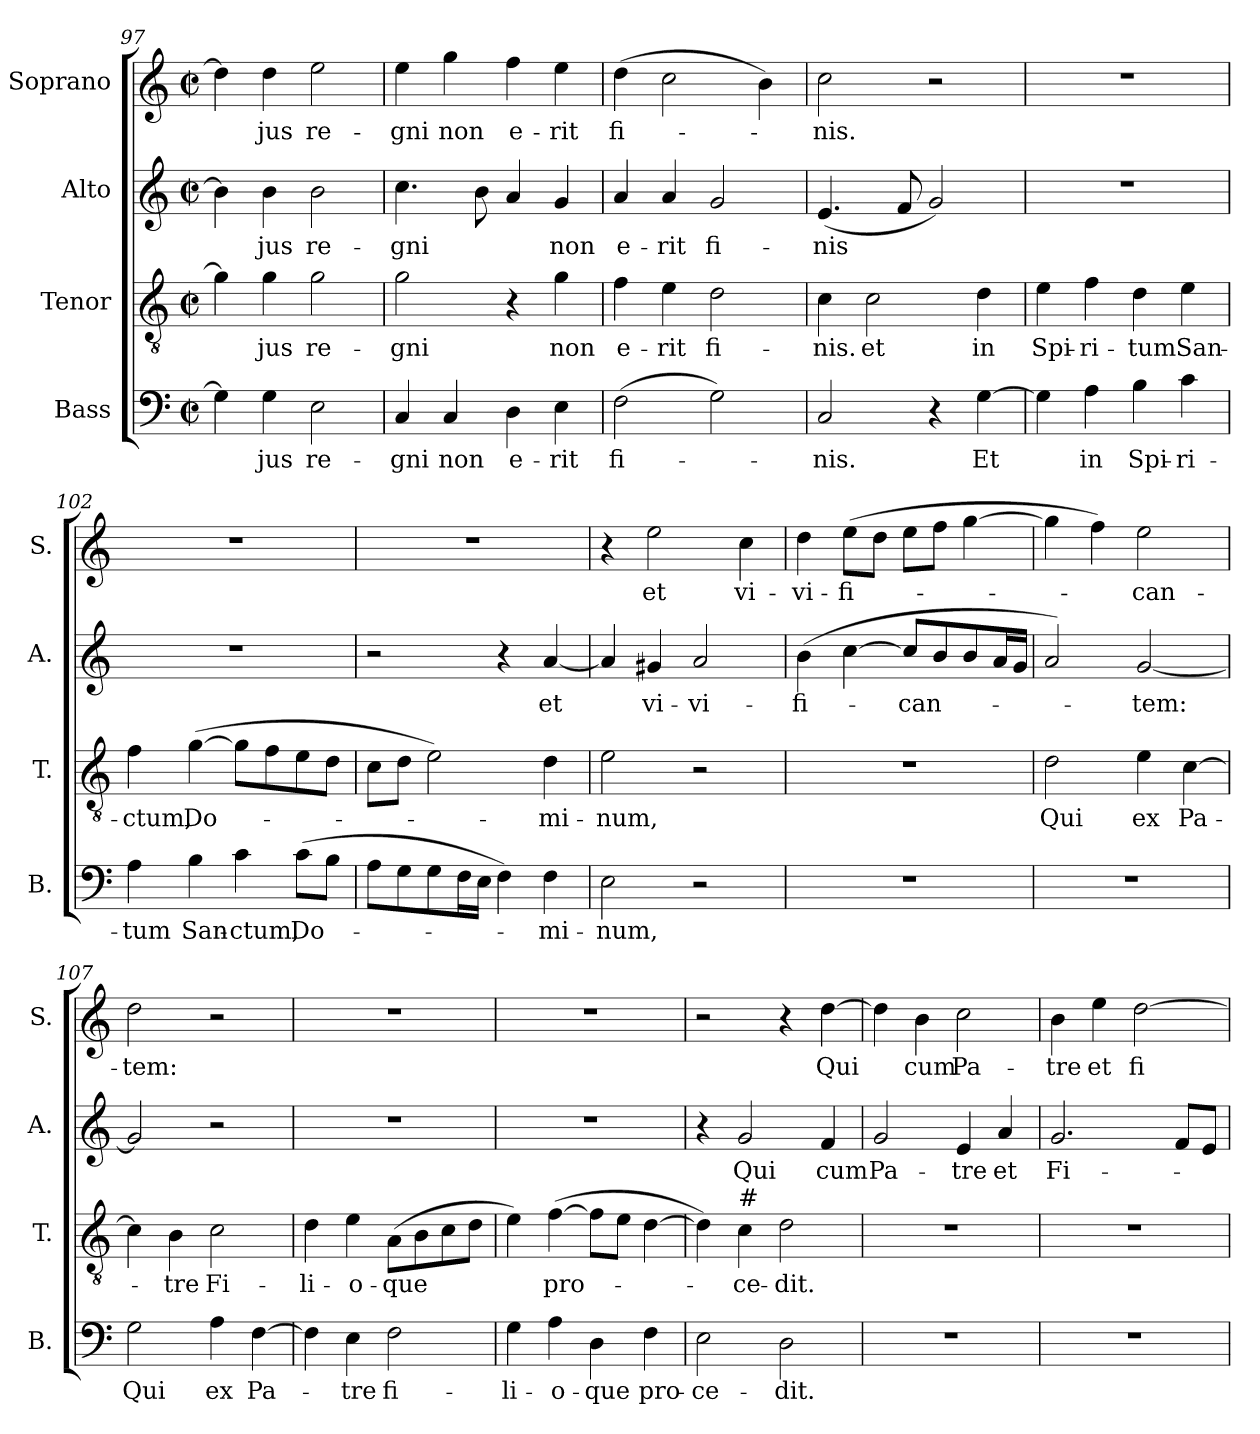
**kern	**text	**kern	**text	**kern	**text	**kern	**text
*part4	*part4	*part3	*part3	*part2	*part2	*part1	*part1
*staff4	*staff4	*staff3	*staff3	*staff2	*staff2	*staff1	*staff1
*I"Bass	*	*I"Tenor	*	*I"Alto	*	*I"Soprano	*
*I'B.	*	*I'T.	*	*I'A.	*	*I'S.	*
*clefF4	*	*clefGv2	*	*clefG2	*	*clefG2	*
*	*	*ITrd7c12	*	*	*	*	*
*k[]	*	*k[]	*	*k[]	*	*k[]	*
*C:	*	*C:	*	*C:	*	*C:	*
*M2/2	*	*M2/2	*	*M2/2	*	*M2/2	*
*met(c|)	*	*met(c|)	*	*met(c|)	*	*met(c|)	*
=97	=97	=97	=97	=97	=97	=97	=97
4G\]	.	4G\]	.	4b\]	.	4dd\]	.
!	!LO:LY:b	!	!LO:LY:b	!	!LO:LY:b	!	!LO:LY:b
4G\	-jus	4G\	-jus	4b\	-jus	4dd\	-jus
!	!LO:LY:b	!	!LO:LY:b	!	!LO:LY:b	!	!LO:LY:b
2E\	re-	2G\	re-	2b\	re-	2ee\	re-
=98	=98	=98	=98	=98	=98	=98	=98
!	!LO:LY:b	!	!LO:LY:b	!	!LO:LY:b	!	!LO:LY:b
4C/	-gni	2G\	-gni	4.cc\	-gni	4ee\	-gni
!	!LO:LY:b	!	!	!	!	!	!LO:LY:b
4C/	non	.	.	.	.	4gg\	non
.	.	.	.	8b\	.	.	.
!	!LO:LY:b	!	!	!	!	!	!LO:LY:b
4D\	e-	4r	.	4a/	.	4ff\	e-
!	!LO:LY:b	!	!LO:LY:b	!	!LO:LY:b	!	!LO:LY:b
4E\	-rit	4G\	non	4g/	non	4ee\	-rit
=99	=99	=99	=99	=99	=99	=99	=99
!	!LO:LY:b	!	!LO:LY:b	!	!LO:LY:b	!	!LO:LY:b
(>2F\	fi-	4F\	e-	4a/	e-	(>4dd\	fi-
!	!	!	!LO:LY:b	!	!LO:LY:b	!	!
.	.	4E\	-rit	4a/	-rit	2cc\	.
!	!	!	!LO:LY:b	!	!LO:LY:b	!	!
2G\)	.	2D\	fi-	2g/	fi-	.	.
.	.	.	.	.	.	4b\)	.
!!LO:LB:g=z
=100	=100	=100	=100	=100	=100	=100	=100
!	!LO:LY:b	!	!LO:LY:b	!	!LO:LY:b	!	!LO:LY:b
2C/	-nis.	4C\	-nis.	(<4.e/	-nis	2cc\	-nis.
!	!	!	!LO:LY:b	!	!	!	!
.	.	2C\	et	.	.	.	.
.	.	.	.	8f/	.	.	.
4r	.	.	.	2g/)	.	2r	.
!	!LO:LY:b	!	!LO:LY:b	!	!	!	!
[>4G\	Et	4D\	in	.	.	.	.
=101	=101	=101	=101	=101	=101	=101	=101
!	!	!	!LO:LY:b	!	!	!	!
4G\]	.	4E\	Spi-	1r	.	1r	.
!	!LO:LY:b	!	!LO:LY:b	!	!	!	!
4A\	in	4F\	-ri-	.	.	.	.
!	!LO:LY:b	!	!LO:LY:b	!	!	!	!
4B\	Spi-	4D\	-tum	.	.	.	.
!	!LO:LY:b	!	!LO:LY:b	!	!	!	!
4c\	-ri-	4E\	San-	.	.	.	.
=102	=102	=102	=102	=102	=102	=102	=102
!	!LO:LY:b	!	!LO:LY:b	!	!	!	!
4A\	-tum	4F\	-ctum,	1r	.	1r	.
!	!LO:LY:b	!	!LO:LY:b	!	!	!	!
4B\	San-	(>[>4G\	Do-	.	.	.	.
!	!LO:LY:b	!	!	!	!	!	!
4c\	-ctum,	8G\L]	.	.	.	.	.
.	.	8F\	.	.	.	.	.
!	!LO:LY:b	!	!	!	!	!	!
(>8c\L	Do-	8E\	.	.	.	.	.
8B\J	.	8D\J	.	.	.	.	.
=103	=103	=103	=103	=103	=103	=103	=103
8A\L	.	8C\L	.	2r	.	1r	.
8G\	.	8D\J	.	.	.	.	.
8G\	.	2E\)	.	.	.	.	.
16F\L	.	.	.	.	.	.	.
16E\JJ	.	.	.	.	.	.	.
4F\)	.	.	.	4r	.	.	.
!	!LO:LY:b	!	!LO:LY:b	!	!LO:LY:b	!	!
4F\	-mi-	4D\	-mi-	[<4a/	et	.	.
=104	=104	=104	=104	=104	=104	=104	=104
!	!LO:LY:b	!	!LO:LY:b	!	!	!	!
2E\	-num,	2E\	-num,	4a/]	.	4r	.
!	!	!	!	!	!LO:LY:b	!	!LO:LY:b
.	.	.	.	4g#X/	vi-	2ee\	et
!	!	!	!	!	!LO:LY:b	!	!
2r	.	2r	.	2a/	-vi-	.	.
!	!	!	!	!	!	!	!LO:LY:b
.	.	.	.	.	.	4cc\	vi-
=105	=105	=105	=105	=105	=105	=105	=105
!	!	!	!	!	!LO:LY:b	!	!LO:LY:b
1r	.	1r	.	(>4b\	-fi-	4dd\	-vi-
!	!	!	!	!	!	!	!LO:LY:b
.	.	.	.	[>4cc\	.	(>8ee\L	-fi-
.	.	.	.	.	.	8dd\J	.
!	!	!	!	!	!LO:LY:b	!	!
.	.	.	.	8cc/L]	-can-	8ee\L	.
.	.	.	.	8b/	.	8ff\J	.
.	.	.	.	8b/	.	[>4gg\	.
.	.	.	.	16a/L	.	.	.
.	.	.	.	16g/JJ	.	.	.
!!LO:PB:g=z
=106	=106	=106	=106	=106	=106	=106	=106
!	!	!	!LO:LY:b	!	!	!	!
1r	.	2D\	Qui	2a/)	.	4gg\]	.
.	.	.	.	.	.	4ff\)	.
!	!	!	!LO:LY:b	!	!LO:LY:b	!	!LO:LY:b
.	.	4E\	ex	[<2g/	-tem:	2ee\	-can-
!	!	!	!LO:LY:b	!	!	!	!
.	.	[>4C\	Pa-	.	.	.	.
=107	=107	=107	=107	=107	=107	=107	=107
!	!LO:LY:b	!	!	!	!	!	!LO:LY:b
2G\	Qui	4C\]	.	2g/]	.	2dd\	-tem:
!	!	!	!LO:LY:b	!	!	!	!
.	.	4BB\	-tre	.	.	.	.
!	!LO:LY:b	!	!LO:LY:b	!	!	!	!
4A\	ex	2C\	Fi-	2r	.	2r	.
!	!LO:LY:b	!	!	!	!	!	!
[>4F\	Pa-	.	.	.	.	.	.
=108	=108	=108	=108	=108	=108	=108	=108
!	!	!	!LO:LY:b	!	!	!	!
4F\]	.	4D\	-li-	1r	.	1r	.
!	!LO:LY:b	!	!LO:LY:b	!	!	!	!
4E\	-tre	4E\	-o-	.	.	.	.
!	!LO:LY:b	!	!LO:LY:b	!	!	!	!
2F\	fi-	(<8AA\L	-que	.	.	.	.
.	.	8BB\	.	.	.	.	.
.	.	8C\	.	.	.	.	.
.	.	8D\J	.	.	.	.	.
=109	=109	=109	=109	=109	=109	=109	=109
!	!LO:LY:b	!	!	!	!	!	!
4G\	-li-	4E\)	.	1r	.	1r	.
!	!LO:LY:b	!	!LO:LY:b	!	!	!	!
4A\	-o-	(>[>4F\	pro-	.	.	.	.
!	!LO:LY:b	!	!	!	!	!	!
4D\	-que	8F\L]	.	.	.	.	.
.	.	8E\J	.	.	.	.	.
!	!LO:LY:b	!	!	!	!	!	!
4F\	pro-	[>4D\	.	.	.	.	.
=110	=110	=110	=110	=110	=110	=110	=110
!	!LO:LY:b	!	!	!	!	!	!
2E\	-ce-	4D\])	.	4r	.	2r	.
!	!	!LO:TX:a:t=#	!	!	!	!	!
!	!	!	!LO:LY:b	!	!LO:LY:b	!	!
.	.	4C\	-ce-	2g/	Qui	.	.
!	!LO:LY:b	!	!LO:LY:b	!	!	!	!
2D\	-dit.	2D\	-dit.	.	.	4r	.
!	!	!	!	!	!LO:LY:b	!	!LO:LY:b
.	.	.	.	4f/	cum	[>4dd\	Qui
=111	=111	=111	=111	=111	=111	=111	=111
!	!	!	!	!	!LO:LY:b	!	!
1r	.	1r	.	2g/	Pa-	4dd\]	.
!	!	!	!	!	!	!	!LO:LY:b
.	.	.	.	.	.	4b\	cum
!	!	!	!	!	!LO:LY:b	!	!LO:LY:b
.	.	.	.	4e/	-tre	2cc\	Pa-
!	!	!	!	!	!LO:LY:b	!	!
.	.	.	.	4a/	et	.	.
!!LO:LB:g=z
=112	=112	=112	=112	=112	=112	=112	=112
!	!	!	!	!	!LO:LY:b	!	!LO:LY:b
1r	.	1r	.	2.g/	Fi-	4b\	-tre
!	!	!	!	!	!	!	!LO:LY:b
.	.	.	.	.	.	4ee\	et
!	!	!	!	!	!	!	!LO:LY:b
.	.	.	.	.	.	[>2dd\	fi-
.	.	.	.	8f/L	.	.	.
.	.	.	.	8e/J	.	.	.
=	=	=	=	=	=	=	=
*-	*-	*-	*-	*-	*-	*-	*-
